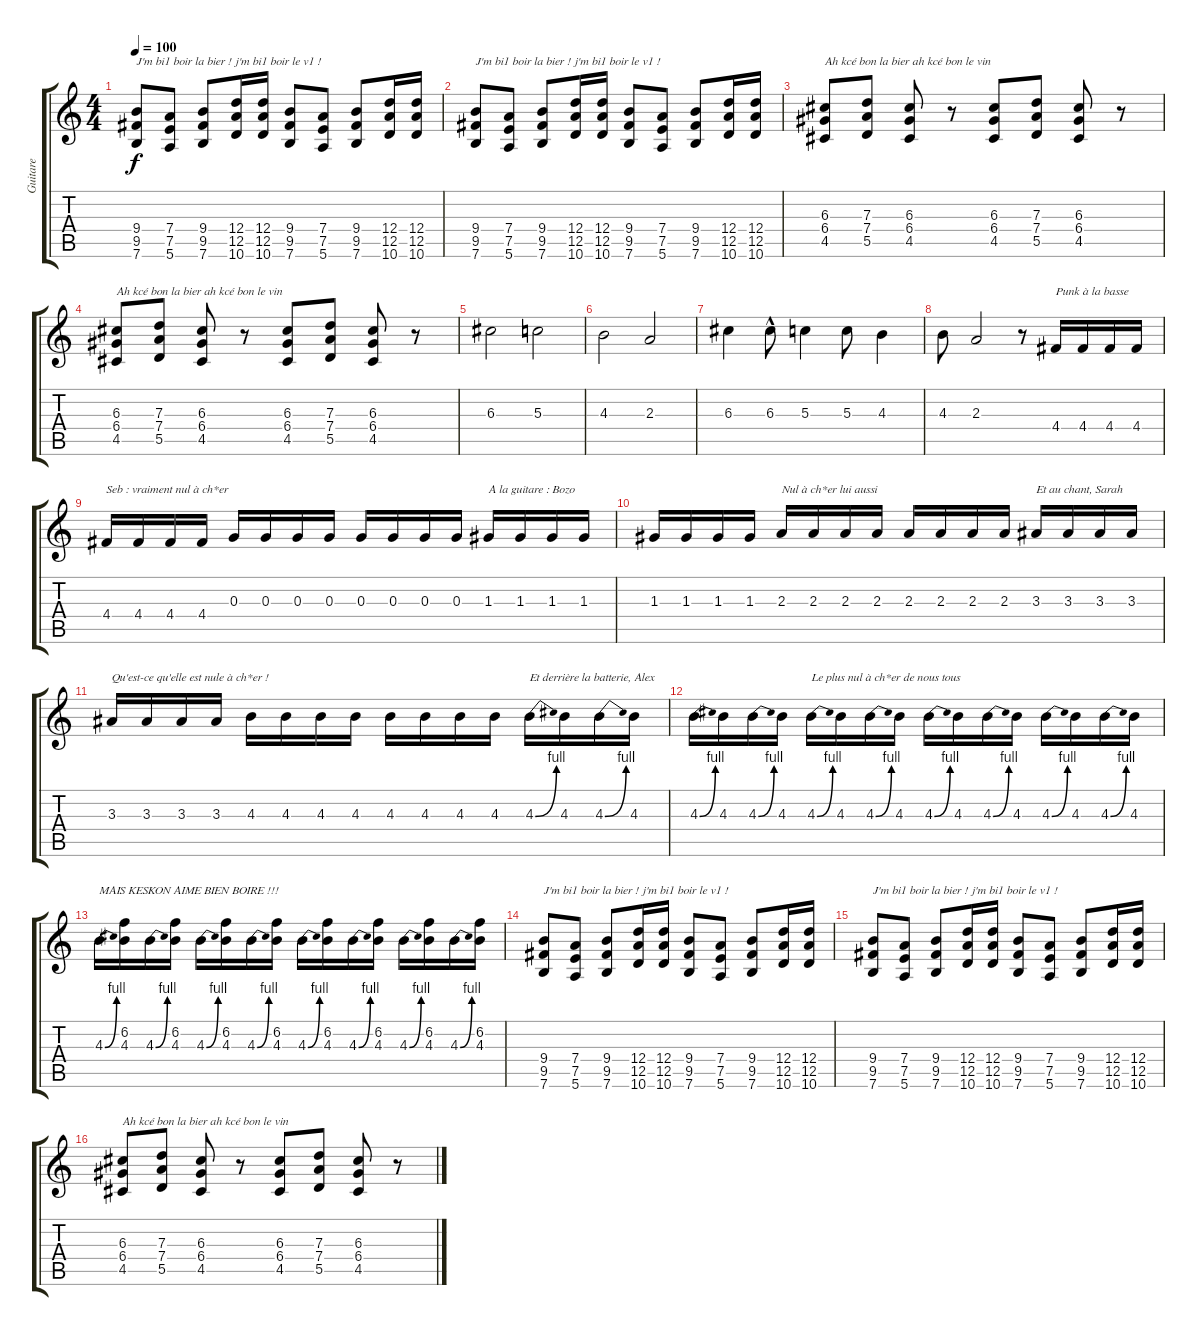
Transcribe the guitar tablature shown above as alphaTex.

\track ("Guitare" "Guitare") {instrument distortionguitar}
\staff {score tabs}
\tuning (E4 B3 G3 D3 A2 E2) {hide}
\ts (4 4)
\tempo 100
\clef g2
\ks c
(9.4 9.5 7.6).8{txt "J'm bi1 boir la bier ! j'm bi1 boir le v1 !" dy f} (7.4 7.5 5.6).8 (9.4 9.5 7.6).8 (12.4 12.5 10.6).16 (12.4 12.5 10.6).16 (9.4 9.5 7.6).8 (7.4 7.5 5.6).8 (9.4 9.5 7.6).8 (12.4 12.5 10.6).16 (12.4 12.5 10.6).16 |
(9.4 9.5 7.6).8{txt "J'm bi1 boir la bier ! j'm bi1 boir le v1 !"} (7.4 7.5 5.6).8 (9.4 9.5 7.6).8 (12.4 12.5 10.6).16 (12.4 12.5 10.6).16 (9.4 9.5 7.6).8 (7.4 7.5 5.6).8 (9.4 9.5 7.6).8 (12.4 12.5 10.6).16 (12.4 12.5 10.6).16 |
(6.3 6.4 4.5).8{txt "Ah kcé bon la bier ah kcé bon le vin"} (7.3 7.4 5.5).8 (6.3 6.4 4.5).8 r.8 (6.3 6.4 4.5).8 (7.3 7.4 5.5).8 (6.3 6.4 4.5).8 r.8 |
(6.3 6.4 4.5).8{txt "Ah kcé bon la bier ah kcé bon le vin"} (7.3 7.4 5.5).8 (6.3 6.4 4.5).8 r.8 (6.3 6.4 4.5).8 (7.3 7.4 5.5).8 (6.3 6.4 4.5).8 r.8 |
6.3.2 5.3.2 |
4.3.2 2.3.2 |
6.3.4 6.3{hac}.8 5.3.4 5.3.8 4.3.4 |
4.3.8 2.3.2 r.8 4.4.16{txt "Punk à la basse"} 4.4.16 4.4.16 4.4.16 |
4.4.16{txt "Seb : vraiment nul à ch*er"} 4.4.16 4.4.16 4.4.16 0.3.16 0.3.16 0.3.16 0.3.16 0.3.16 0.3.16 0.3.16 0.3.16 1.3.16{txt "A la guitare : Bozo"} 1.3.16 1.3.16 1.3.16 |
1.3.16 1.3.16 1.3.16 1.3.16 2.3.16{txt "Nul à ch*er lui aussi"} 2.3.16 2.3.16 2.3.16 2.3.16 2.3.16 2.3.16 2.3.16 3.3.16{txt "Et au chant, Sarah"} 3.3.16 3.3.16 3.3.16 |
3.3.16{txt "Qu'est-ce qu'elle est nule à ch*er !"} 3.3.16 3.3.16 3.3.16 4.3.16 4.3.16 4.3.16 4.3.16 4.3.16 4.3.16 4.3.16 4.3.16 4.3{be (bend 0 0 60 4)}.16{txt "Et derrière la batterie, Alex"} 4.3.16 4.3{be (bend 0 0 60 4)}.16 4.3.16 |
4.3{be (bend 0 0 60 4)}.16 4.3.16 4.3{be (bend 0 0 60 4)}.16 4.3.16 4.3{be (bend 0 0 60 4)}.16{txt "Le plus nul à ch*er de nous tous"} 4.3.16 4.3{be (bend 0 0 60 4)}.16 4.3.16 4.3{be (bend 0 0 60 4)}.16 4.3.16 4.3{be (bend 0 0 60 4)}.16 4.3.16 4.3{be (bend 0 0 60 4)}.16 4.3.16 4.3{be (bend 0 0 60 4)}.16 4.3.16 |
4.3{be (bend 0 0 60 4)}.16{txt "MAIS KESKON AIME BIEN BOIRE !!!"} (6.2 4.3).16 4.3{be (bend 0 0 60 4)}.16 (6.2 4.3).16 4.3{be (bend 0 0 60 4)}.16 (6.2 4.3).16 4.3{be (bend 0 0 60 4)}.16 (6.2 4.3).16 4.3{be (bend 0 0 60 4)}.16 (6.2 4.3).16 4.3{be (bend 0 0 60 4)}.16 (6.2 4.3).16 4.3{be (bend 0 0 60 4)}.16 (6.2 4.3).16 4.3{be (bend 0 0 60 4)}.16 (6.2 4.3).16 |
(9.4 9.5 7.6).8{txt "J'm bi1 boir la bier ! j'm bi1 boir le v1 !"} (7.4 7.5 5.6).8 (9.4 9.5 7.6).8 (12.4 12.5 10.6).16 (12.4 12.5 10.6).16 (9.4 9.5 7.6).8 (7.4 7.5 5.6).8 (9.4 9.5 7.6).8 (12.4 12.5 10.6).16 (12.4 12.5 10.6).16 |
(9.4 9.5 7.6).8{txt "J'm bi1 boir la bier ! j'm bi1 boir le v1 !"} (7.4 7.5 5.6).8 (9.4 9.5 7.6).8 (12.4 12.5 10.6).16 (12.4 12.5 10.6).16 (9.4 9.5 7.6).8 (7.4 7.5 5.6).8 (9.4 9.5 7.6).8 (12.4 12.5 10.6).16 (12.4 12.5 10.6).16 |
(6.3 6.4 4.5).8{txt "Ah kcé bon la bier ah kcé bon le vin"} (7.3 7.4 5.5).8 (6.3 6.4 4.5).8 r.8 (6.3 6.4 4.5).8 (7.3 7.4 5.5).8 (6.3 6.4 4.5).8 r.8
